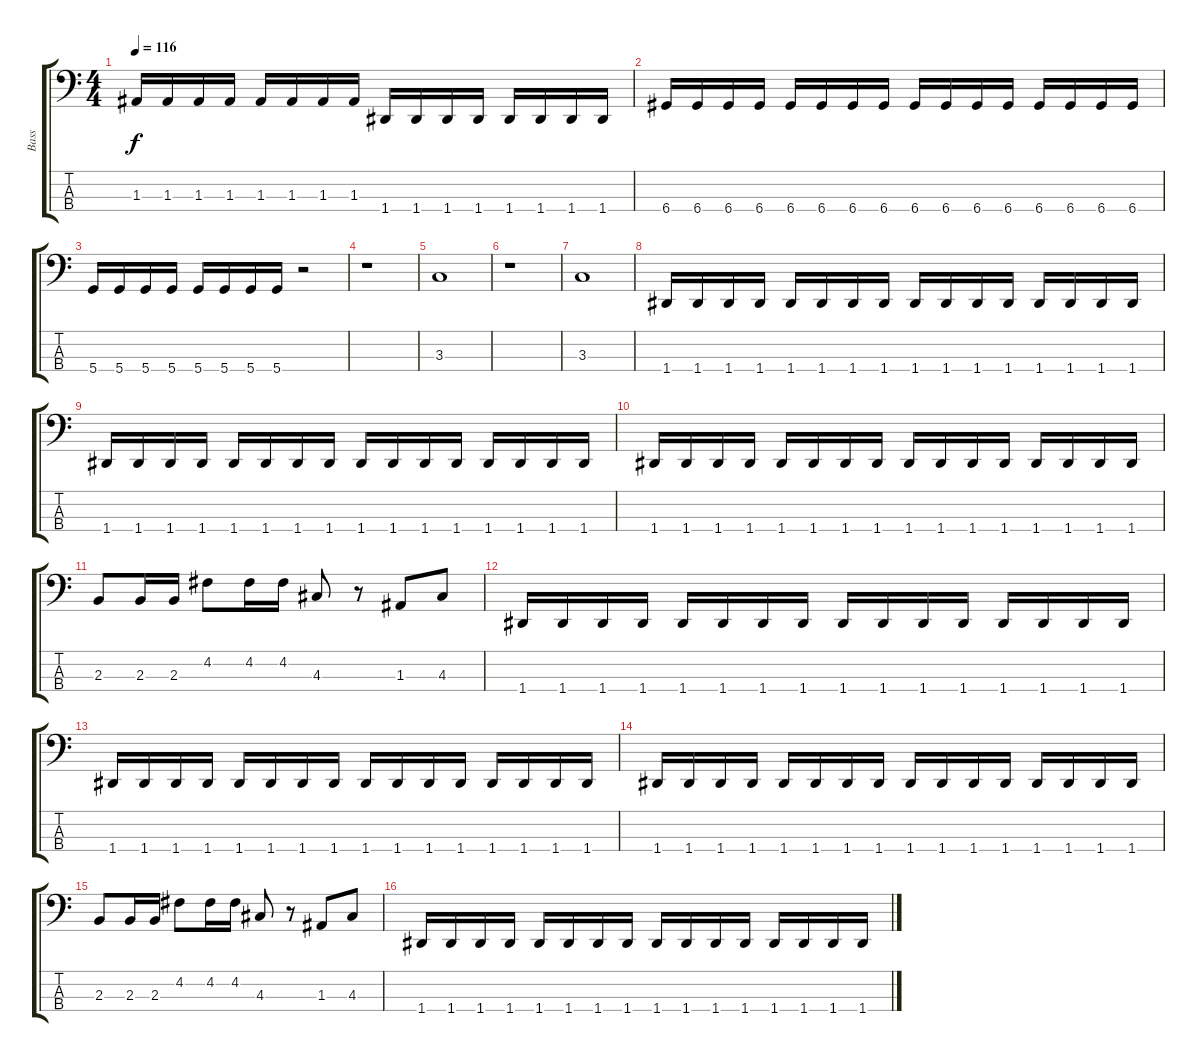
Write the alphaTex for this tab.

\track ("Bass" "Bass") {instrument electricbassfinger}
\staff {score tabs}
\tuning (G2 D2 A1 D1) {hide}
\ts (4 4)
\tempo 116
\clef f4
\ks c
1.3.16{dy f} 1.3.16 1.3.16 1.3.16 1.3.16 1.3.16 1.3.16 1.3.16 1.4.16 1.4.16 1.4.16 1.4.16 1.4.16 1.4.16 1.4.16 1.4.16 |
6.4.16 6.4.16 6.4.16 6.4.16 6.4.16 6.4.16 6.4.16 6.4.16 6.4.16 6.4.16 6.4.16 6.4.16 6.4.16 6.4.16 6.4.16 6.4.16 |
5.4.16 5.4.16 5.4.16 5.4.16 5.4.16 5.4.16 5.4.16 5.4.16 r.2 |
r.1 |
3.3.1 |
r.1 |
3.3.1 |
1.4.16 1.4.16 1.4.16 1.4.16 1.4.16 1.4.16 1.4.16 1.4.16 1.4.16 1.4.16 1.4.16 1.4.16 1.4.16 1.4.16 1.4.16 1.4.16 |
1.4.16 1.4.16 1.4.16 1.4.16 1.4.16 1.4.16 1.4.16 1.4.16 1.4.16 1.4.16 1.4.16 1.4.16 1.4.16 1.4.16 1.4.16 1.4.16 |
1.4.16 1.4.16 1.4.16 1.4.16 1.4.16 1.4.16 1.4.16 1.4.16 1.4.16 1.4.16 1.4.16 1.4.16 1.4.16 1.4.16 1.4.16 1.4.16 |
2.3.8 2.3.16 2.3.16 4.2.8 4.2.16 4.2.16 4.3.8 r.8 1.3.8 4.3.8 |
1.4.16 1.4.16 1.4.16 1.4.16 1.4.16 1.4.16 1.4.16 1.4.16 1.4.16 1.4.16 1.4.16 1.4.16 1.4.16 1.4.16 1.4.16 1.4.16 |
1.4.16 1.4.16 1.4.16 1.4.16 1.4.16 1.4.16 1.4.16 1.4.16 1.4.16 1.4.16 1.4.16 1.4.16 1.4.16 1.4.16 1.4.16 1.4.16 |
1.4.16 1.4.16 1.4.16 1.4.16 1.4.16 1.4.16 1.4.16 1.4.16 1.4.16 1.4.16 1.4.16 1.4.16 1.4.16 1.4.16 1.4.16 1.4.16 |
2.3.8 2.3.16 2.3.16 4.2.8 4.2.16 4.2.16 4.3.8 r.8 1.3.8 4.3.8 |
1.4.16 1.4.16 1.4.16 1.4.16 1.4.16 1.4.16 1.4.16 1.4.16 1.4.16 1.4.16 1.4.16 1.4.16 1.4.16 1.4.16 1.4.16 1.4.16
